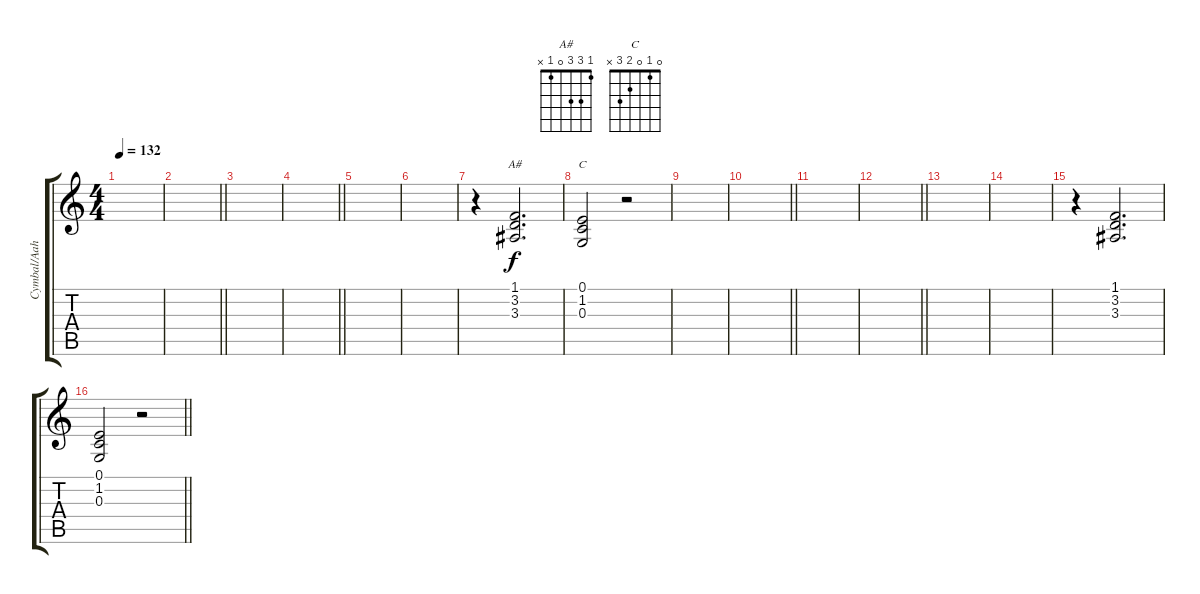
\track ("Cymbal/Aahs" "Cymbal/Aah") {instrument reversecymbal}
\staff {score tabs}
\tuning (E4 B3 G3 D3 A2 E2) {hide}
\chord ("A#" 1 3 3 0 1 x)
\chord ("C" 0 1 0 2 3 x)
\ts (4 4)
\tempo 132
\clef g2
\ks c
|
\barLineRight lightlight
|
|
\barLineRight lightlight
|
|
|
r.4{volume 12 instrument choiraahs} (1.1 3.2 3.3).2{d ch "A#"} |
(0.1 1.2 0.3).2{ch "C"} r.2 |
|
\barLineRight lightlight
|
|
\barLineRight lightlight
|
|
|
r.4{volume 12 instrument choiraahs} (1.1 3.2 3.3).2{d} |
\barLineRight lightlight
(0.1 1.2 0.3).2 r.2
